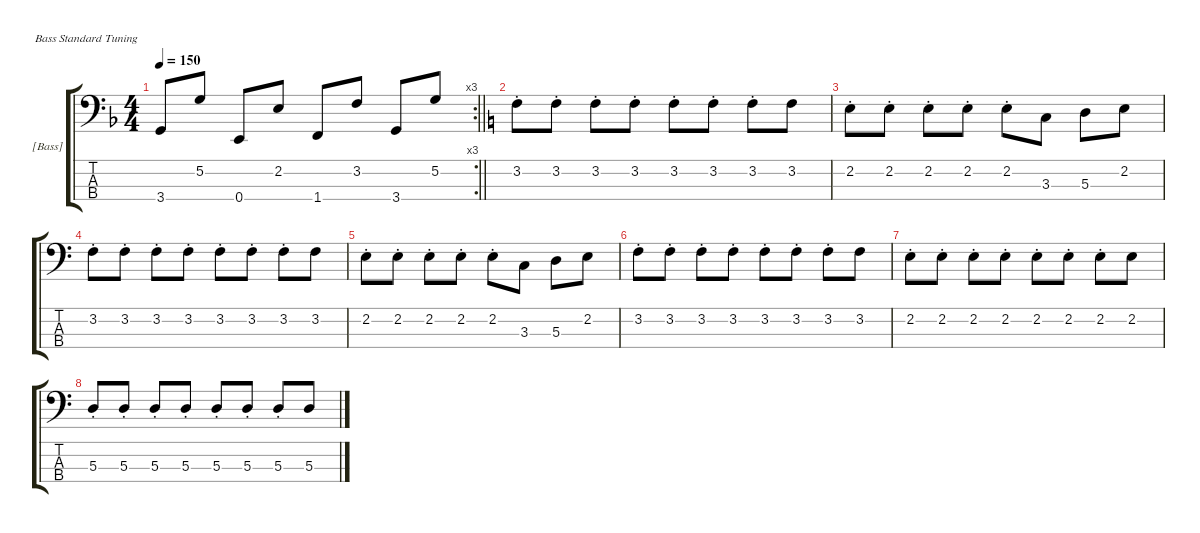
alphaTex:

\hideDynamics
\bracketExtendMode groupsimilarinstruments
\firstSystemTrackNameMode fullname
\firstSystemTrackNameOrientation horizontal
\otherSystemsTrackNameOrientation horizontal
\track ("[Bass]" "E-Bass") {defaultSystemsLayout 4 instrument electricbassfinger}
\staff {score tabs}
\tuning (G2 D2 A1 E1)
\rc 3
\ts (4 4)
\tempo 150
\clef f4
\barLineRight lightlight
\ks dminor
3.4{t acc forcenatural}.8{dy f beam Up} 5.2{acc forcenatural}.8{beam Up} 0.4{acc forcenatural}.8{beam Up} 2.2{acc forcenatural}.8{beam Up} 1.4{acc forcenatural}.8{beam Up} 3.2{acc forcenatural}.8{beam Up} 3.4{acc forcenatural}.8{beam Up} 5.2{acc forcenatural}.8{beam Up} |
\ks c
3.2{st}.8{beam Down} 3.2{st}.8{beam Down} 3.2{st}.8{beam Down} 3.2{st}.8{beam Down} 3.2{st}.8{beam Down} 3.2{st}.8{beam Down} 3.2{st}.8{beam Down} 3.2.8{beam Down} |
2.2{st}.8{beam Down} 2.2{st}.8{beam Down} 2.2{st}.8{beam Down} 2.2{st}.8{beam Down} 2.2{st}.8{beam Down} 3.3.8{beam Down} 5.3.8{beam Down} 2.2.8{beam Down} |
3.2{st}.8{beam Down} 3.2{st}.8{beam Down} 3.2{st}.8{beam Down} 3.2{st}.8{beam Down} 3.2{st}.8{beam Down} 3.2{st}.8{beam Down} 3.2{st}.8{beam Down} 3.2.8{beam Down} |
2.2{st}.8{beam Down} 2.2{st}.8{beam Down} 2.2{st}.8{beam Down} 2.2{st}.8{beam Down} 2.2{st}.8{beam Down} 3.3.8{beam Down} 5.3.8{beam Down} 2.2.8{beam Down} |
3.2{st}.8{beam Down} 3.2{st}.8{beam Down} 3.2{st}.8{beam Down} 3.2{st}.8{beam Down} 3.2{st}.8{beam Down} 3.2{st}.8{beam Down} 3.2{st}.8{beam Down} 3.2.8{beam Down} |
2.2{st}.8{beam Down} 2.2{st}.8{beam Down} 2.2{st}.8{beam Down} 2.2{st}.8{beam Down} 2.2{st}.8{beam Down} 2.2{st}.8{beam Down} 2.2{st}.8{beam Down} 2.2.8{beam Down} |
5.3{st}.8{beam Up} 5.3{st}.8{beam Up} 5.3{st}.8{beam Up} 5.3{st}.8{beam Up} 5.3{st}.8{beam Up} 5.3{st}.8{beam Up} 5.3{st}.8{beam Up} 5.3.8{beam Up}
